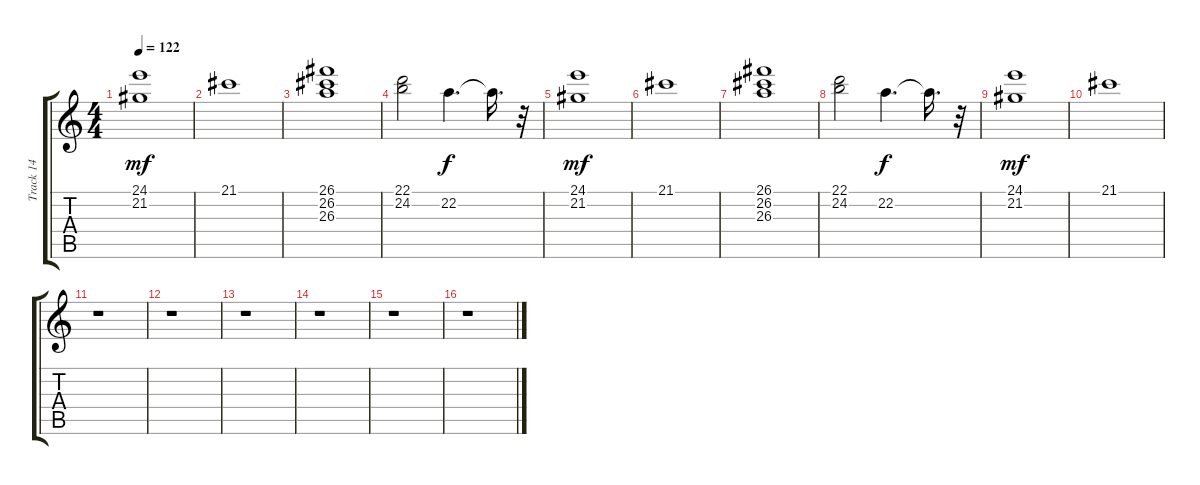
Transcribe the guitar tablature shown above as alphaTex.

\track ("Track 14" "Track 14") {instrument synthstrings1}
\staff {score tabs}
\tuning (E4 B3 G3 D3 A2 E2) {hide}
\ts (4 4)
\tempo 122
\clef g2
\ks c
(24.1 21.2).1{dy mf} |
21.1.1 |
(26.1 26.2 26.3).1 |
(22.1 24.2).2 22.2.4{d dy f} 22.2{t}.16{d} r.32 |
(24.1 21.2).1{dy mf} |
21.1.1 |
(26.1 26.2 26.3).1 |
(22.1 24.2).2 22.2.4{d dy f} 22.2{t}.16{d} r.32 |
(24.1 21.2).1{dy mf} |
21.1.1 |
r.1 |
r.1 |
r.1 |
r.1 |
r.1 |
r.1
